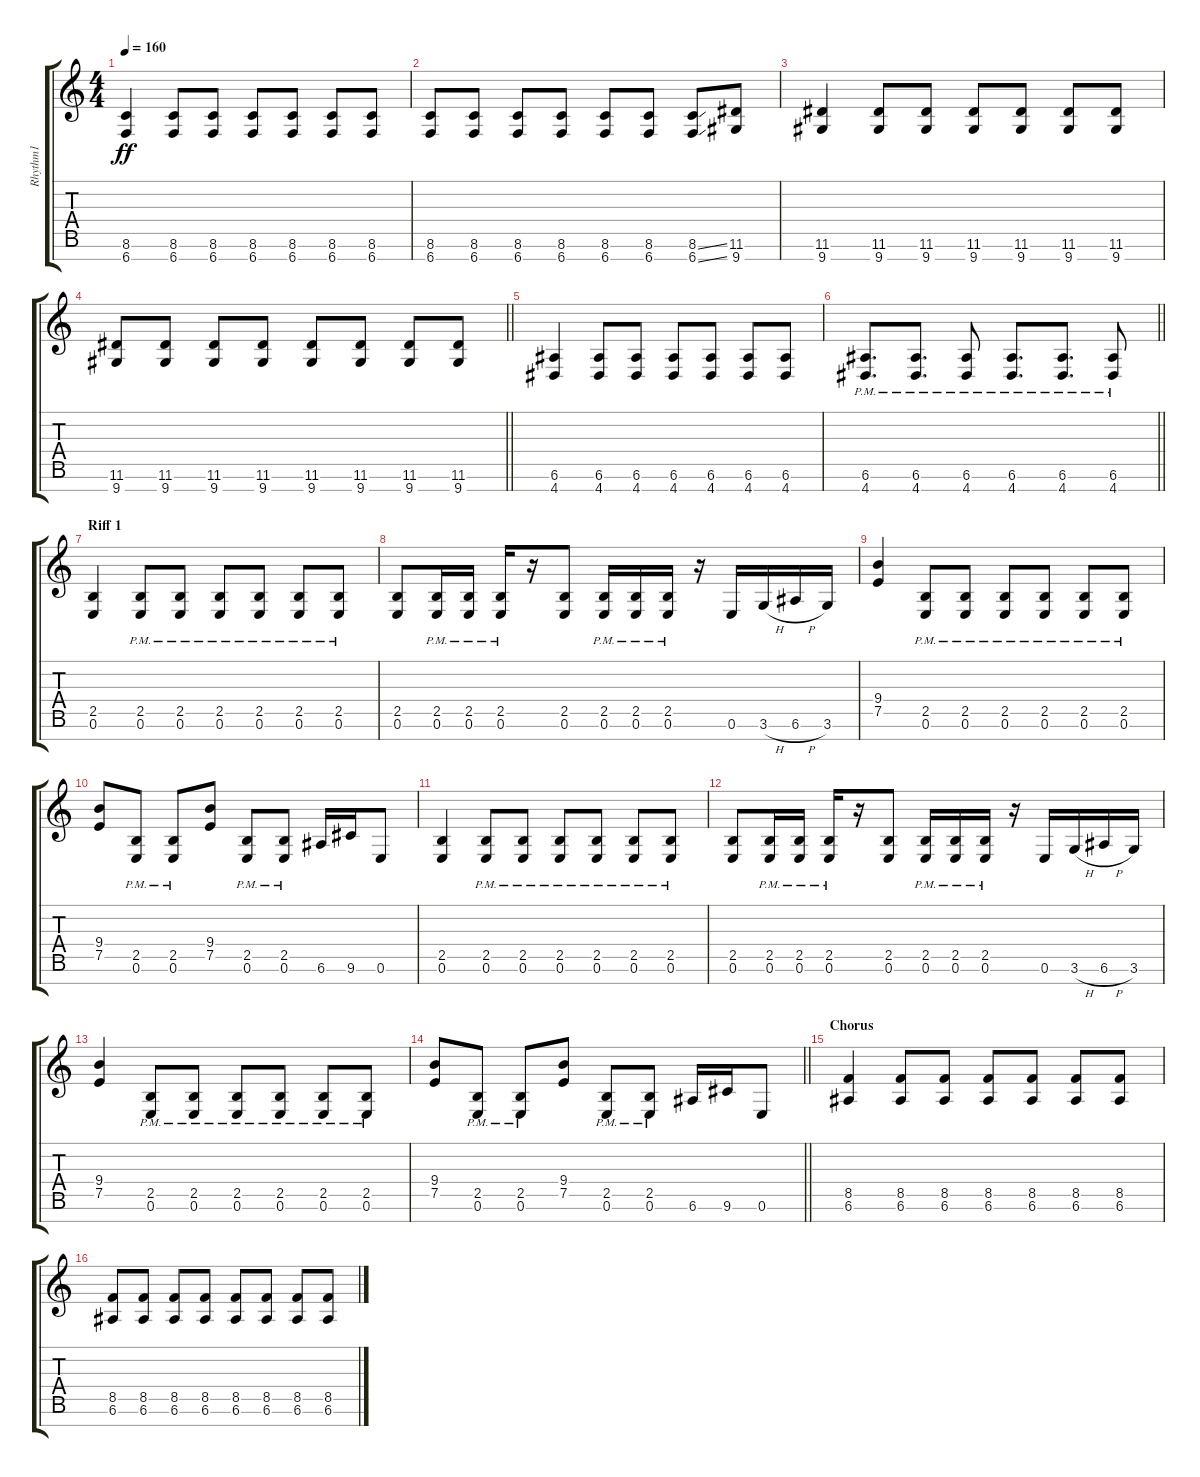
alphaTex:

\track ("Rhythm1" "Rhythm1") {instrument distortionguitar}
\staff {score tabs}
\tuning (E4 B3 G3 D3 A2 E2 B1) {hide}
\ts (4 4)
\tempo 160
\clef g2
\ks c
(8.6 6.7).4{dy ff} (8.6 6.7).8 (8.6 6.7).8 (8.6 6.7).8 (8.6 6.7).8 (8.6 6.7).8 (8.6 6.7).8 |
(8.6 6.7).8 (8.6 6.7).8 (8.6 6.7).8 (8.6 6.7).8 (8.6 6.7).8 (8.6 6.7).8 (8.6{ss} 6.7{ss}).8 (11.6 9.7).8 |
(11.6 9.7).4 (11.6 9.7).8 (11.6 9.7).8 (11.6 9.7).8 (11.6 9.7).8 (11.6 9.7).8 (11.6 9.7).8 |
\barLineRight lightlight
(11.6 9.7).8 (11.6 9.7).8 (11.6 9.7).8 (11.6 9.7).8 (11.6 9.7).8 (11.6 9.7).8 (11.6 9.7).8 (11.6 9.7).8 |
(6.6 4.7).4 (6.6 4.7).8 (6.6 4.7).8 (6.6 4.7).8 (6.6 4.7).8 (6.6 4.7).8 (6.6 4.7).8 |
\barLineRight lightlight
(6.6{pm} 4.7{pm}).8{d} (6.6{pm} 4.7{pm}).8{d} (6.6{pm} 4.7{pm}).8 (6.6{pm} 4.7{pm}).8{d} (6.6{pm} 4.7{pm}).8{d} (6.6{pm} 4.7{pm}).8 |
\section ("" "Riff 1")
(2.5 0.6).4 (2.5{pm} 0.6{pm}).8 (2.5{pm} 0.6{pm}).8 (2.5{pm} 0.6{pm}).8 (2.5{pm} 0.6{pm}).8 (2.5{pm} 0.6{pm}).8 (2.5{pm} 0.6{pm}).8 |
(2.5 0.6).8 (2.5{pm} 0.6{pm}).16 (2.5{pm} 0.6{pm}).16 (2.5{pm} 0.6{pm}).16 r.16 (2.5 0.6).8 (2.5{pm} 0.6{pm}).16 (2.5{pm} 0.6{pm}).16 (2.5{pm} 0.6{pm}).16 r.16 0.6.16 3.6{h}.16 6.6{h}.16 3.6.16 |
(9.4 7.5).4 (2.5{pm} 0.6{pm}).8 (2.5{pm} 0.6{pm}).8 (2.5{pm} 0.6{pm}).8 (2.5{pm} 0.6{pm}).8 (2.5{pm} 0.6{pm}).8 (2.5{pm} 0.6{pm}).8 |
(9.4 7.5).8 (2.5{pm} 0.6{pm}).8 (2.5{pm} 0.6{pm}).8 (9.4 7.5).8 (2.5{pm} 0.6{pm}).8 (2.5{pm} 0.6{pm}).8 6.6.16 9.6.16 0.6.8 |
(2.5 0.6).4 (2.5{pm} 0.6{pm}).8 (2.5{pm} 0.6{pm}).8 (2.5{pm} 0.6{pm}).8 (2.5{pm} 0.6{pm}).8 (2.5{pm} 0.6{pm}).8 (2.5{pm} 0.6{pm}).8 |
(2.5 0.6).8 (2.5{pm} 0.6{pm}).16 (2.5{pm} 0.6{pm}).16 (2.5{pm} 0.6{pm}).16 r.16 (2.5 0.6).8 (2.5{pm} 0.6{pm}).16 (2.5{pm} 0.6{pm}).16 (2.5{pm} 0.6{pm}).16 r.16 0.6.16 3.6{h}.16 6.6{h}.16 3.6.16 |
(9.4 7.5).4 (2.5{pm} 0.6{pm}).8 (2.5{pm} 0.6{pm}).8 (2.5{pm} 0.6{pm}).8 (2.5{pm} 0.6{pm}).8 (2.5{pm} 0.6{pm}).8 (2.5{pm} 0.6{pm}).8 |
\barLineRight lightlight
(9.4 7.5).8 (2.5{pm} 0.6{pm}).8 (2.5{pm} 0.6{pm}).8 (9.4 7.5).8 (2.5{pm} 0.6{pm}).8 (2.5{pm} 0.6{pm}).8 6.6.16 9.6.16 0.6.8 |
\section ("" "Chorus")
(8.5 6.6).4 (8.5 6.6).8 (8.5 6.6).8 (8.5 6.6).8 (8.5 6.6).8 (8.5 6.6).8 (8.5 6.6).8 |
(8.5 6.6).8 (8.5 6.6).8 (8.5 6.6).8 (8.5 6.6).8 (8.5 6.6).8 (8.5 6.6).8 (8.5 6.6).8 (8.5 6.6).8
